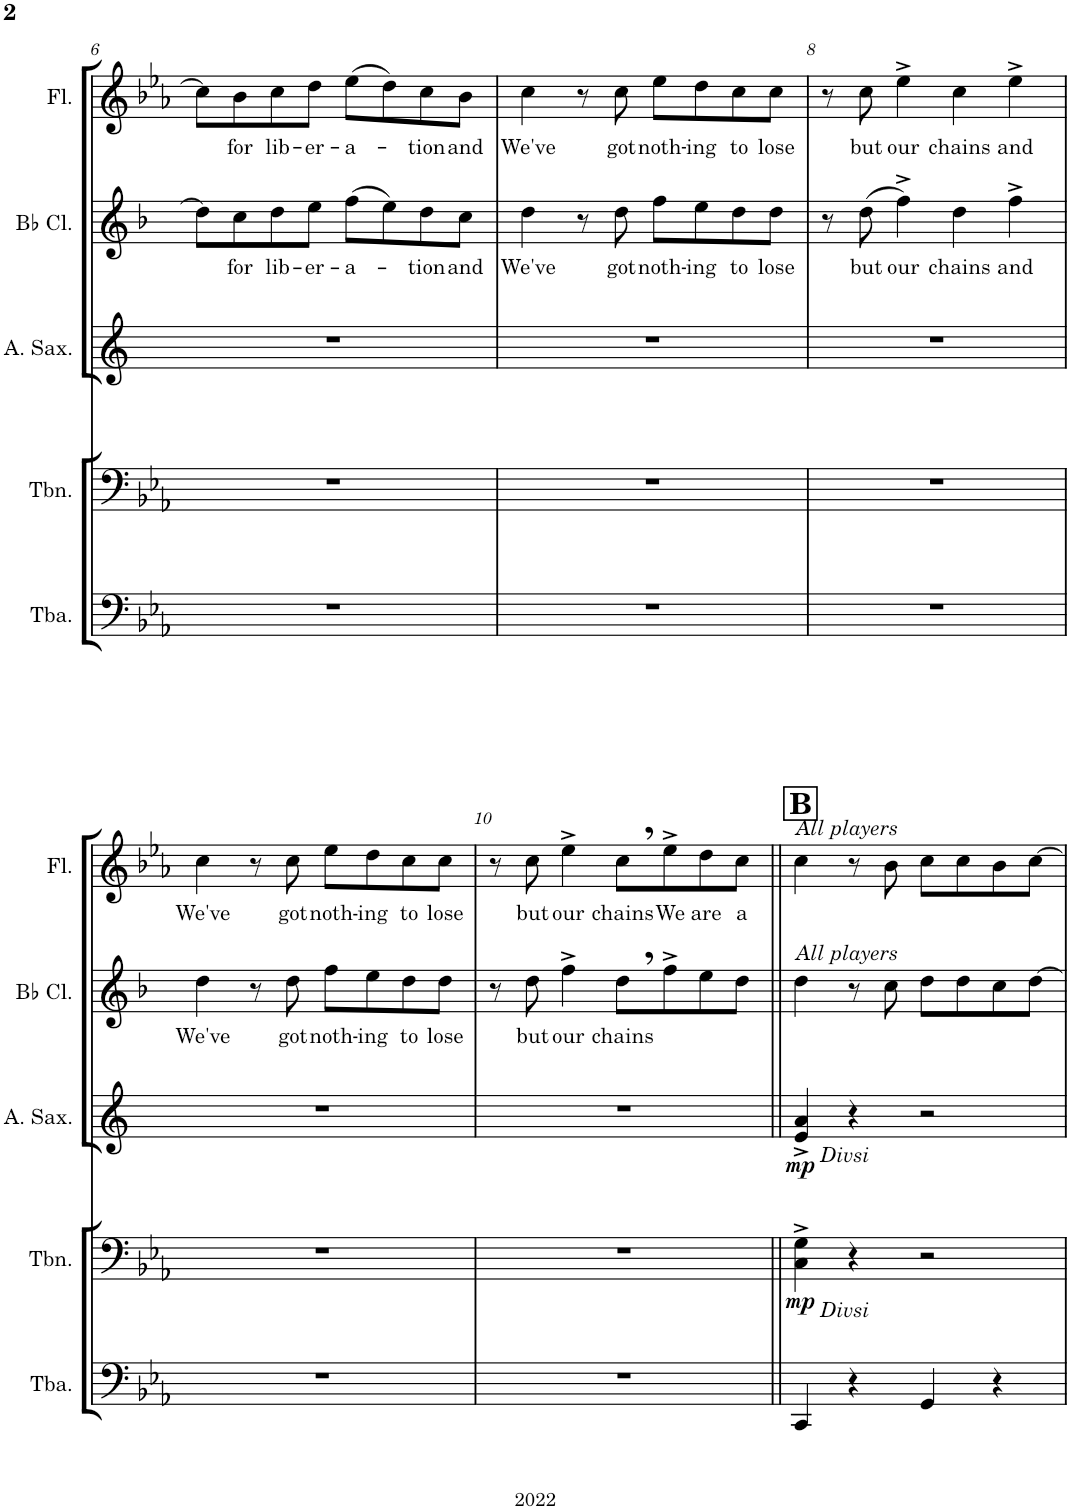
**kern	**kern	**dynam	**kern	**dynam	**kern	**text	**kern	**text
*part5	*part4	*part4	*part3	*part3	*part2	*part2	*part1	*part1
*staff5	*staff4	*staff4	*staff3	*staff3	*staff2	*staff2	*staff1	*staff1
*I"Tuba	*I"Trombone	*	*I"Alto Saxophone	*	*I"Bb Clarinet	*	*I"Flute	*
*I'Tba.	*I'Tbn.	*	*I'A. Sax.	*	*I'Bb Cl.	*	*I'Fl.	*
!!LO:PB:g=z
*clefF4	*clefF4	*	*clefG2	*	*clefG2	*	*clefG2	*
*	*	*	*Trd5c9	*	*Trd1c2	*	*	*
*k[b-e-a-]	*k[b-e-a-]	*	*k[]	*	*k[b-]	*	*k[b-e-a-]	*
*M4/4	*M4/4	*	*M4/4	*	*M4/4	*	*M4/4	*
=6	=6	=6	=6	=6	=6	=6	=6	=6
1r	1r	.	1r	.	8dd\L]	.	8cc\L]	.
!	!	!	!	!	!	!LO:LY:b	!	!LO:LY:b
.	.	.	.	.	8cc\	for	8b-\	for
!	!	!	!	!	!	!LO:LY:b	!	!LO:LY:b
.	.	.	.	.	8dd\	lib-	8cc\	lib-
!	!	!	!	!	!	!LO:LY:b	!	!LO:LY:b
.	.	.	.	.	8ee\J	-er-	8dd\J	-er-
!	!	!	!	!	!	!LO:LY:b	!	!LO:LY:b
.	.	.	.	.	(8ff\L	-a-	(8ee-\L	-a-
.	.	.	.	.	8ee\)	.	8dd\)	.
!	!	!	!	!	!	!LO:LY:b	!	!LO:LY:b
.	.	.	.	.	8dd\	-tion	8cc\	-tion
!	!	!	!	!	!	!LO:LY:b	!	!LO:LY:b
.	.	.	.	.	8cc\J	and	8b-\J	and
=7	=7	=7	=7	=7	=7	=7	=7	=7
!	!	!	!	!	!	!LO:LY:b	!	!LO:LY:b
1r	1r	.	1r	.	4dd\	We've	4cc\	We've
.	.	.	.	.	8r	.	8r	.
!	!	!	!	!	!	!LO:LY:b	!	!LO:LY:b
.	.	.	.	.	8dd\	got	8cc\	got
!	!	!	!	!	!	!LO:LY:b	!	!LO:LY:b
.	.	.	.	.	8ff\L	noth-	8ee-\L	noth-
!	!	!	!	!	!	!LO:LY:b	!	!LO:LY:b
.	.	.	.	.	8ee\	-ing	8dd\	-ing
!	!	!	!	!	!	!LO:LY:b	!	!LO:LY:b
.	.	.	.	.	8dd\	to	8cc\	to
!	!	!	!	!	!	!LO:LY:b	!	!LO:LY:b
.	.	.	.	.	8dd\J	lose	8cc\J	lose
=8	=8	=8	=8	=8	=8	=8	=8	=8
1r	1r	.	1r	.	8r	.	8r	.
!	!	!	!	!	!	!LO:LY:b	!	!LO:LY:b
.	.	.	.	.	(8dd\	but	8cc\	but
!	!	!	!	!	!	!LO:LY:b	!	!LO:LY:b
.	.	.	.	.	4ff^\)	our	4ee-^\	our
!	!	!	!	!	!	!LO:LY:b	!	!LO:LY:b
.	.	.	.	.	4dd\	chains	4cc\	chains
!	!	!	!	!	!	!LO:LY:b	!	!LO:LY:b
.	.	.	.	.	4ff^\	and	4ee-^\	and
!!LO:LB:g=z
=9	=9	=9	=9	=9	=9	=9	=9	=9
!	!	!	!	!	!	!LO:LY:b	!	!LO:LY:b
1r	1r	.	1r	.	4dd\	We've	4cc\	We've
.	.	.	.	.	8r	.	8r	.
!	!	!	!	!	!	!LO:LY:b	!	!LO:LY:b
.	.	.	.	.	8dd\	got	8cc\	got
!	!	!	!	!	!	!LO:LY:b	!	!LO:LY:b
.	.	.	.	.	8ff\L	noth-	8ee-\L	noth-
!	!	!	!	!	!	!LO:LY:b	!	!LO:LY:b
.	.	.	.	.	8ee\	-ing	8dd\	-ing
!	!	!	!	!	!	!LO:LY:b	!	!LO:LY:b
.	.	.	.	.	8dd\	to	8cc\	to
!	!	!	!	!	!	!LO:LY:b	!	!LO:LY:b
.	.	.	.	.	8dd\J	lose	8cc\J	lose
=10	=10	=10	=10	=10	=10	=10	=10	=10
1r	1r	.	1r	.	8r	.	8r	.
!	!	!	!	!	!	!LO:LY:b	!	!LO:LY:b
.	.	.	.	.	8dd\	but	8cc\	but
!	!	!	!	!	!	!LO:LY:b	!	!LO:LY:b
.	.	.	.	.	4ff^\	our	4ee-^\	our
!	!	!	!	!	!	!LO:LY:b	!	!LO:LY:b
.	.	.	.	.	8dd,\L	chains	8cc,\L	chains
!	!	!	!	!	!	!	!	!LO:LY:b
.	.	.	.	.	8ff^\	.	8ee-^\	We
!	!	!	!	!	!	!	!	!LO:LY:b
.	.	.	.	.	8ee\	.	8dd\	are
!	!	!	!	!	!	!	!	!LO:LY:b
.	.	.	.	.	8dd\J	.	8cc\J	a
!!LO:REH:place=s1:a:B:cj:fs=14:t=B
=11||	=11||	=11||	=11||	=11||	=11||	=11||	=11||	=11||
!	!	!	!	!	!	!	!LO:TX:a:i:t=All players	!
!	!	!	!	!	!LO:TX:a:i:t=All players	!	!	!
!	!	!	!LO:TX:b:i:t=Divsi	!	!	!	!	!
!	!LO:TX:b:i:t=Divsi	!	!	!	!	!	!	!
!	!	!LO:DY:b	!	!LO:DY:b	!	!	!	!
4CC/	4C\^ 4G\^	mp	4e/^ 4a/^	mp	4dd\	.	4cc\	.
4r	4r	.	4r	.	8r	.	8r	.
.	.	.	.	.	8cc\	.	8b-\	.
4GG/	2r	.	2r	.	8dd\L	.	8cc\L	.
.	.	.	.	.	8dd\	.	8cc\	.
4r	.	.	.	.	8cc\	.	8b-\	.
.	.	.	.	.	[8dd\J	.	[8cc\J	.
=	=	=	=	=	=	=	=	=
*-	*-	*-	*-	*-	*-	*-	*-	*-
